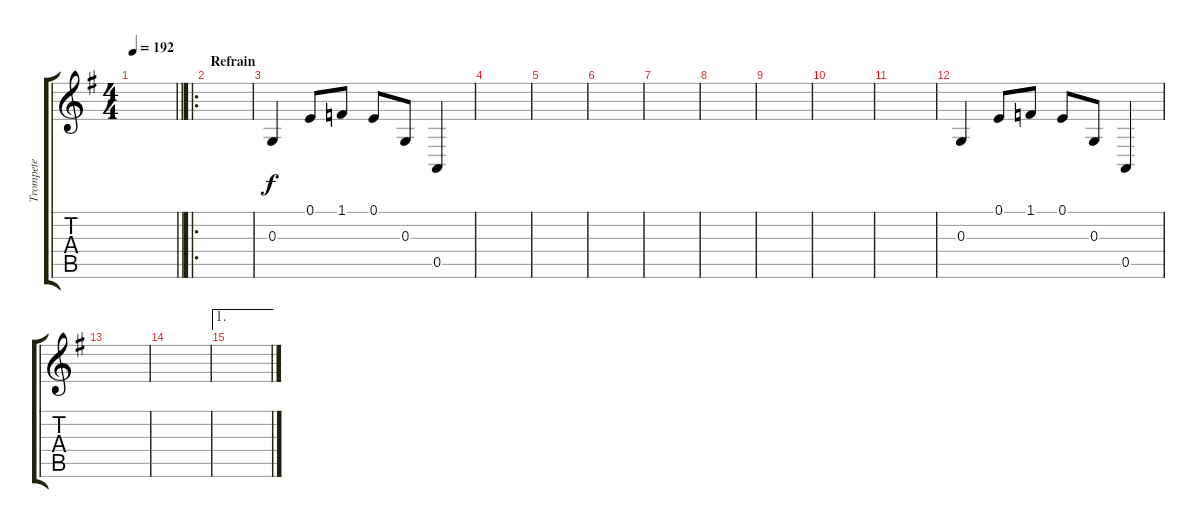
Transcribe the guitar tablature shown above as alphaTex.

\track ("Trompete" "Trompete") {instrument trumpet}
\staff {score tabs}
\tuning (E4 B3 G3 D3 A2 E2) {hide}
\ts (4 4)
\tempo 192
\clef g2
\barLineRight lightlight
\ks g
|
\ro
\section ("" "Refrain")
|
0.3.4 0.1.8 1.1.8 0.1.8 0.3.8 0.5.4 |
|
|
|
|
|
|
|
|
0.3.4 0.1.8 1.1.8 0.1.8 0.3.8 0.5.4 |
|
|
\ae 1
